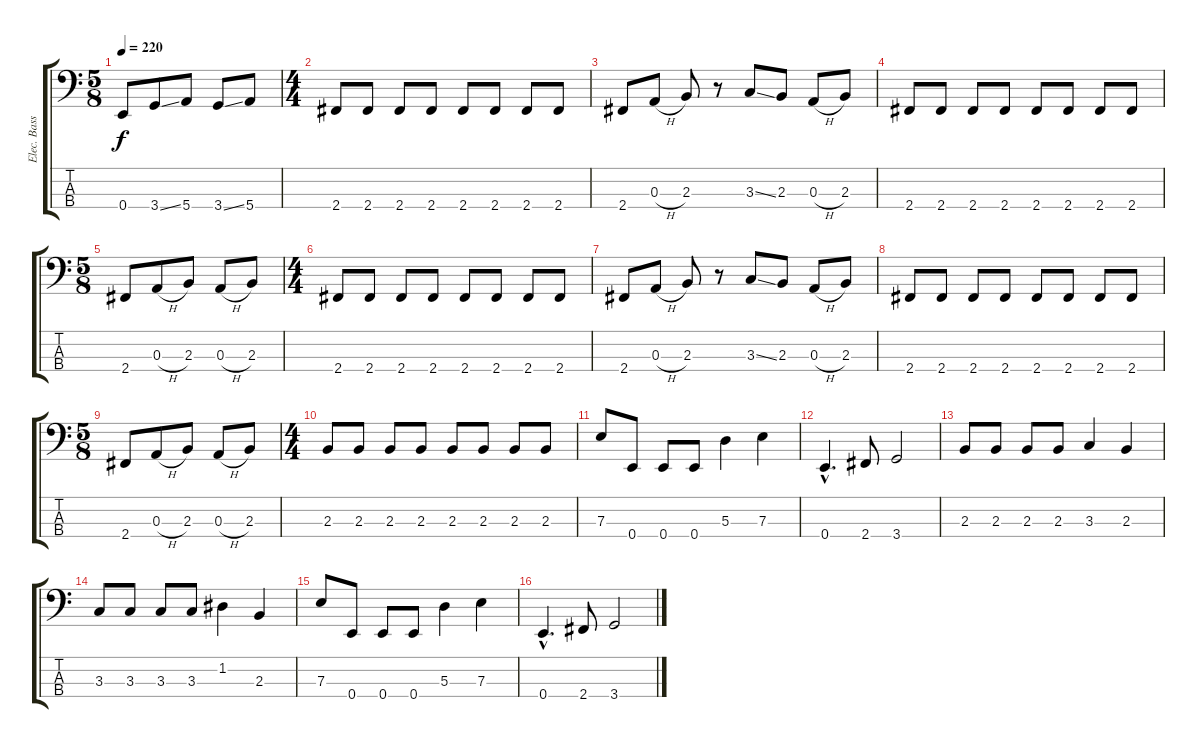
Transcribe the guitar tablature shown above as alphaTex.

\track ("Elec. Bass" "Elec. Bass") {instrument electricbasspick}
\staff {score tabs}
\tuning (G2 D2 A1 E1) {hide}
\ts (5 8)
\tempo 220
\clef f4
\ks c
0.4.8{dy f} 3.4{ss}.8 5.4.8 3.4{ss}.8 5.4.8 |
\ts (4 4)
2.4.8 2.4.8 2.4.8 2.4.8 2.4.8 2.4.8 2.4.8 2.4.8 |
2.4.8 0.3{h}.8 2.3.8 r.8 3.3{ss}.8 2.3.8 0.3{h}.8 2.3.8 |
2.4.8 2.4.8 2.4.8 2.4.8 2.4.8 2.4.8 2.4.8 2.4.8 |
\ts (5 8)
2.4.8 0.3{h}.8 2.3.8 0.3{h}.8 2.3.8 |
\ts (4 4)
2.4.8 2.4.8 2.4.8 2.4.8 2.4.8 2.4.8 2.4.8 2.4.8 |
2.4.8 0.3{h}.8 2.3.8 r.8 3.3{ss}.8 2.3.8 0.3{h}.8 2.3.8 |
2.4.8 2.4.8 2.4.8 2.4.8 2.4.8 2.4.8 2.4.8 2.4.8 |
\ts (5 8)
2.4.8 0.3{h}.8 2.3.8 0.3{h}.8 2.3.8 |
\ts (4 4)
2.3.8 2.3.8 2.3.8 2.3.8 2.3.8 2.3.8 2.3.8 2.3.8 |
7.3.8 0.4.8 0.4.8 0.4.8 5.3.4 7.3.4 |
0.4{hac}.4{d} 2.4.8 3.4.2 |
2.3.8 2.3.8 2.3.8 2.3.8 3.3.4 2.3.4 |
3.3.8 3.3.8 3.3.8 3.3.8 1.2.4 2.3.4 |
7.3.8 0.4.8 0.4.8 0.4.8 5.3.4 7.3.4 |
0.4{hac}.4{d} 2.4.8 3.4.2
